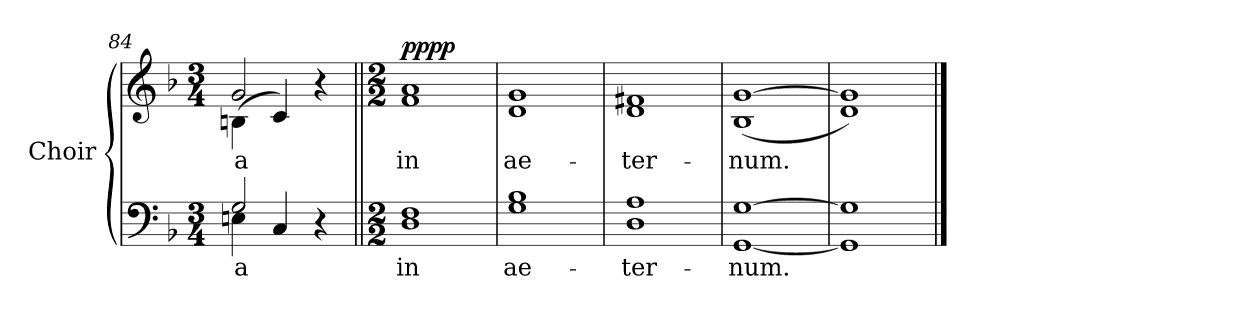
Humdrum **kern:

**kern	**text	**kern	**text	**dynam
*part1	*part1	*part1	*part1	*part1
*staff2	*staff2	*staff1	*staff1	*staff1/2
*I"Choir	*	*	*	*
*I'Choir	*	*	*	*
*clefF4	*	*clefG2	*	*
*k[b-]	*	*k[b-]	*	*
*F:	*	*F:	*	*
*M3/4	*	*M3/4	*	*
=84	=84	=84	=84	=84
!	!LO:LY:a:color=#000000	!	!	!
*^	*	*	*	*
!	!	!LO:LY:b:color=#000000	!	!	!
*	*	*	*^	*	*
!	!	!	!	!	!LO:LY:b:color=#000000	!
2Gi/	4Eni\	-a	2gi/	(4Bni\	-a	.
.	4Ci/	.	.	4ci/)	.	.
4r	4ryy	.	4r	4ryy	.	.
*v	*v	*	*	*	*	*
*	*	*v	*v	*	*
=85||	=85||	=85||	=85||	=85||
*M2/2	*	*M2/2	*	*
*^	*	*^	*	*
!	!	!LO:LY:b:color=#000000	!	!	!	!
*v	*v	*	*	*	*	*
*	*	*v	*v	*	*
*^	*	*^	*	*
!	!	!	!	!	!LO:LY:b:color=#000000	!
*v	*v	*	*	*	*	*
*	*	*v	*v	*	*
1Di 1Fi	in	1fi 1ai	in	pp pp
=86	=86	=86	=86	=86
!	!LO:LY:b:color=#000000	!	!	!
!	!	!	!LO:LY:b:color=#000000	!
1Gi 1B-i	ae-	1di 1gi	ae-	.
=87	=87	=87	=87	=87
!	!LO:LY:b:color=#000000	!	!	!
!	!	!	!LO:LY:b:color=#000000	!
1Di 1Ai	-ter-	1di 1f#Xi	-ter-	.
=88	=88	=88	=88	=88
!	!LO:LY:b:color=#000000	!	!	!
!	!	!	!LO:LY:b:color=#000000	!
[1GGi [1Gi	-num.	(1B-i [1gi	-num.	.
=89	=89	=89	=89	=89
1GGi] 1Gi]	.	1di 1gi])	.	.
==	==	==	==	==
*-	*-	*-	*-	*-
